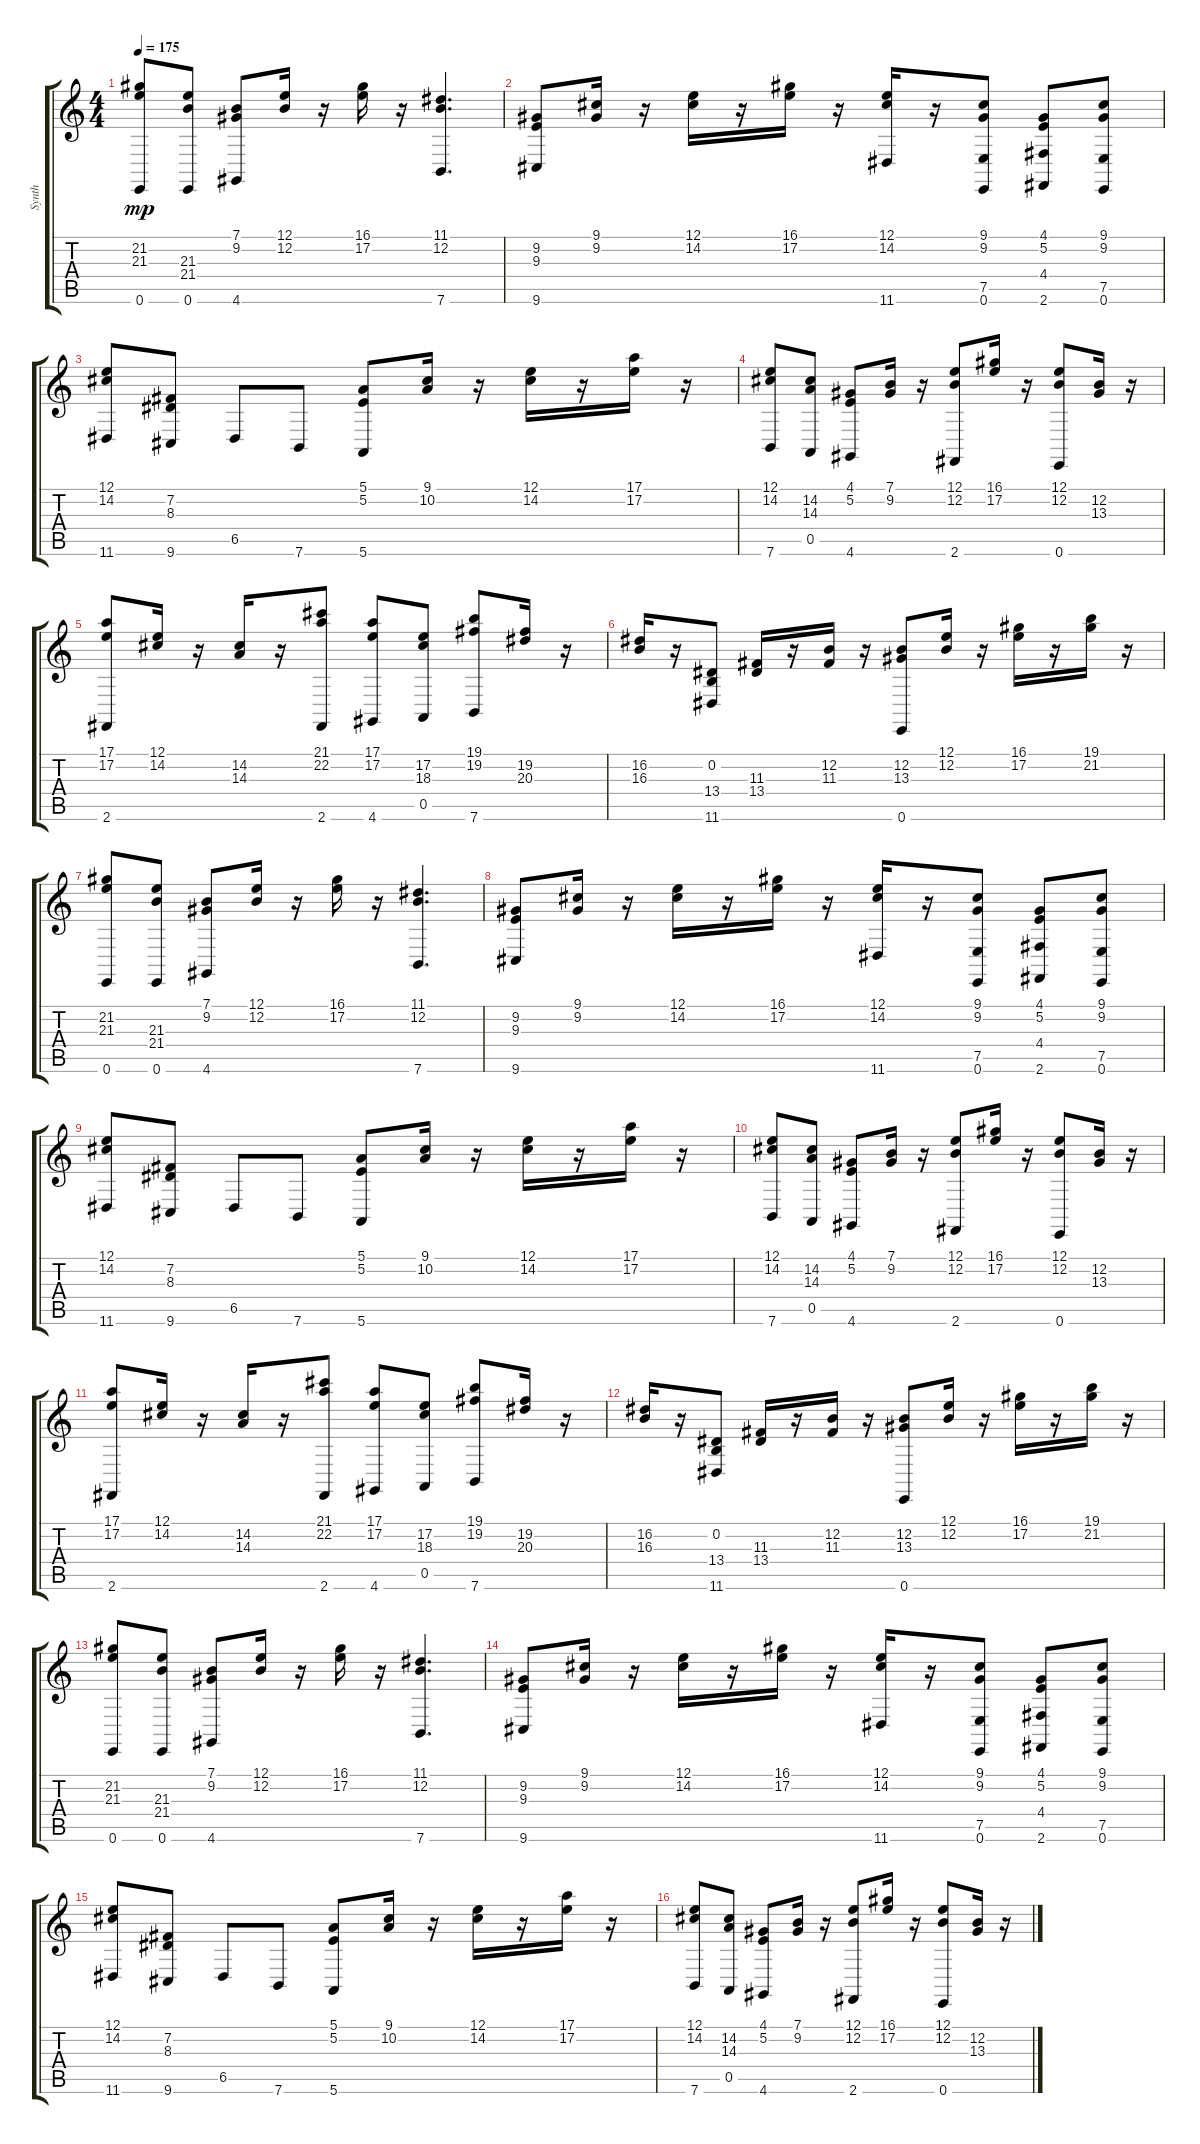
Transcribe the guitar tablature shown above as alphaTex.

\track ("Synth" "Synth") {instrument stringensemble1}
\staff {score tabs}
\tuning (E4 B3 G3 D3 A2 E2) {hide}
\ts (4 4)
\tempo 175
\clef g2
\ks c
(21.2 21.3 0.6).8{dy mp} (21.3 21.4 0.6).8 (7.1 9.2 4.6).8 (12.1 12.2).16 r.16 (16.1 17.2).16 r.16 (11.1 12.2 7.6).4{d} |
(9.2 9.3 9.6).8 (9.1 9.2).16 r.16 (12.1 14.2).16 r.16 (16.1 17.2).16 r.16 (12.1 14.2 11.6).16 r.16 (9.1 9.2 7.5 0.6).8 (4.1 5.2 4.4 2.6).8 (9.1 9.2 7.5 0.6).8 |
(12.1 14.2 11.6).8 (7.2 8.3 9.6).8 6.5.8 7.6.8 (5.1 5.2 5.6).8 (9.1 10.2).16 r.16 (12.1 14.2).16 r.16 (17.1 17.2).16 r.16 |
(12.1 14.2 7.6).8 (14.2 14.3 0.5).8 (4.1 5.2 4.6).8 (7.1 9.2).16 r.16 (12.1 12.2 2.6).8 (16.1 17.2).16 r.16 (12.1 12.2 0.6).8 (12.2 13.3).16 r.16 |
(17.1 17.2 2.6).8 (12.1 14.2).16 r.16 (14.2 14.3).16 r.16 (21.1 22.2 2.6).8 (17.1 17.2 4.6).8 (17.2 18.3 0.5).8 (19.1 19.2 7.6).8 (19.2 20.3).16 r.16 |
(16.2 16.3).16 r.16 (0.2 13.4 11.6).8 (11.3 13.4).16 r.16 (12.2 11.3).16 r.16 (12.2 13.3 0.6).8 (12.1 12.2).16 r.16 (16.1 17.2).16 r.16 (19.1 21.2).16 r.16 |
(21.2 21.3 0.6).8 (21.3 21.4 0.6).8 (7.1 9.2 4.6).8 (12.1 12.2).16 r.16 (16.1 17.2).16 r.16 (11.1 12.2 7.6).4{d} |
(9.2 9.3 9.6).8 (9.1 9.2).16 r.16 (12.1 14.2).16 r.16 (16.1 17.2).16 r.16 (12.1 14.2 11.6).16 r.16 (9.1 9.2 7.5 0.6).8 (4.1 5.2 4.4 2.6).8 (9.1 9.2 7.5 0.6).8 |
(12.1 14.2 11.6).8 (7.2 8.3 9.6).8 6.5.8 7.6.8 (5.1 5.2 5.6).8 (9.1 10.2).16 r.16 (12.1 14.2).16 r.16 (17.1 17.2).16 r.16 |
(12.1 14.2 7.6).8 (14.2 14.3 0.5).8 (4.1 5.2 4.6).8 (7.1 9.2).16 r.16 (12.1 12.2 2.6).8 (16.1 17.2).16 r.16 (12.1 12.2 0.6).8 (12.2 13.3).16 r.16 |
(17.1 17.2 2.6).8 (12.1 14.2).16 r.16 (14.2 14.3).16 r.16 (21.1 22.2 2.6).8 (17.1 17.2 4.6).8 (17.2 18.3 0.5).8 (19.1 19.2 7.6).8 (19.2 20.3).16 r.16 |
(16.2 16.3).16 r.16 (0.2 13.4 11.6).8 (11.3 13.4).16 r.16 (12.2 11.3).16 r.16 (12.2 13.3 0.6).8 (12.1 12.2).16 r.16 (16.1 17.2).16 r.16 (19.1 21.2).16 r.16 |
(21.2 21.3 0.6).8 (21.3 21.4 0.6).8 (7.1 9.2 4.6).8 (12.1 12.2).16 r.16 (16.1 17.2).16 r.16 (11.1 12.2 7.6).4{d} |
(9.2 9.3 9.6).8 (9.1 9.2).16 r.16 (12.1 14.2).16 r.16 (16.1 17.2).16 r.16 (12.1 14.2 11.6).16 r.16 (9.1 9.2 7.5 0.6).8 (4.1 5.2 4.4 2.6).8 (9.1 9.2 7.5 0.6).8 |
(12.1 14.2 11.6).8 (7.2 8.3 9.6).8 6.5.8 7.6.8 (5.1 5.2 5.6).8 (9.1 10.2).16 r.16 (12.1 14.2).16 r.16 (17.1 17.2).16 r.16 |
(12.1 14.2 7.6).8 (14.2 14.3 0.5).8 (4.1 5.2 4.6).8 (7.1 9.2).16 r.16 (12.1 12.2 2.6).8 (16.1 17.2).16 r.16 (12.1 12.2 0.6).8 (12.2 13.3).16 r.16
